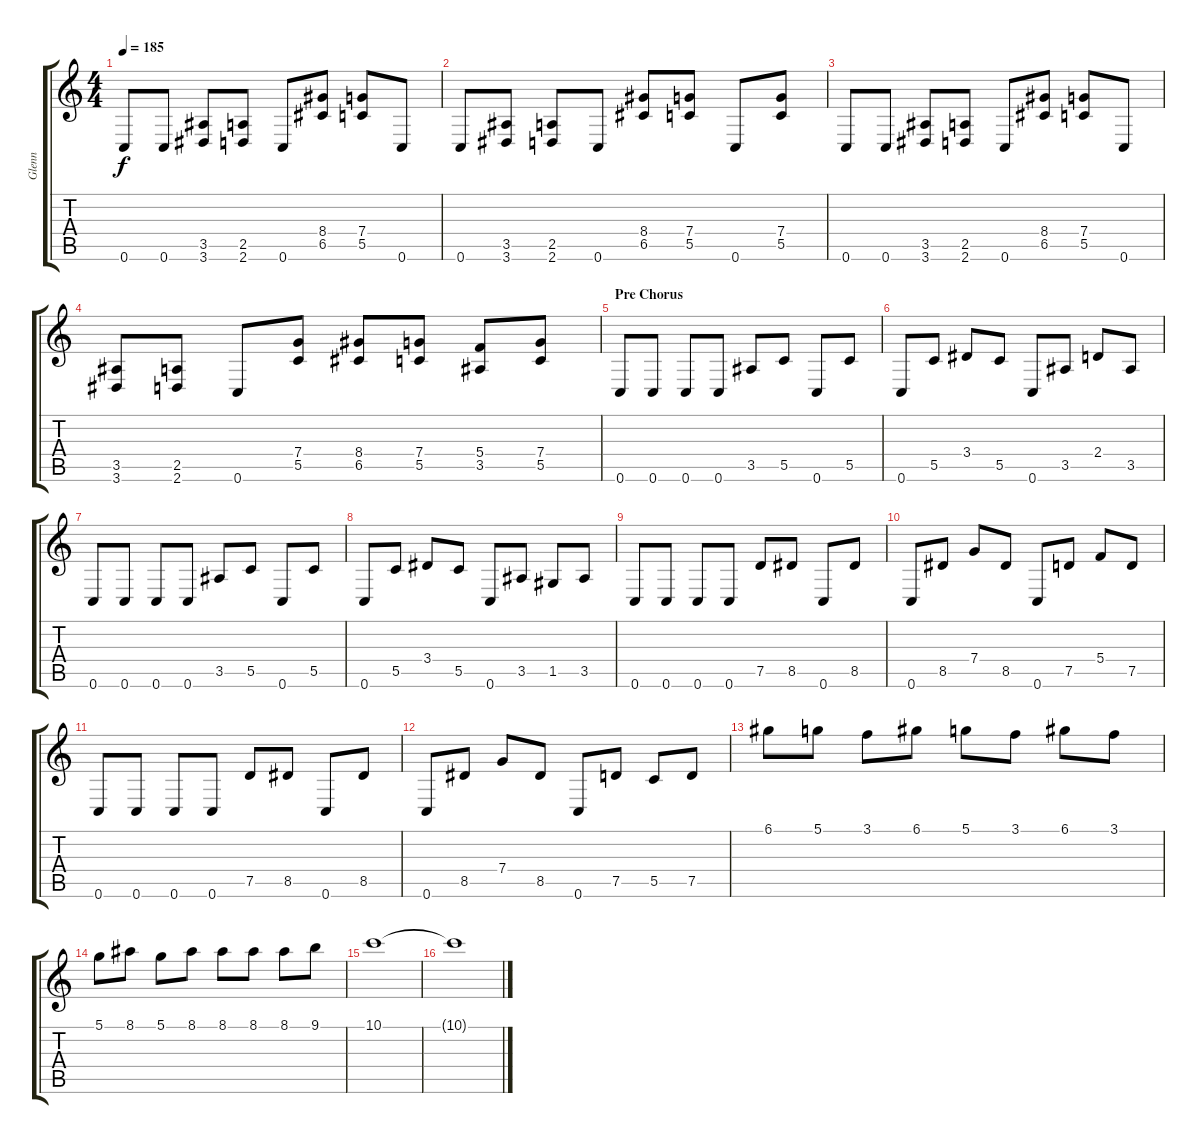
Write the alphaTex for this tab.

\track ("Glenn" "Glenn") {instrument overdrivenguitar}
\staff {score tabs}
\tuning (D4 A3 F3 C3 G2 C2) {hide}
\ts (4 4)
\tempo 185
\clef g2
\ks c
0.6.8{dy f} 0.6.8 (3.5 3.6).8 (2.5 2.6).8 0.6.8 (8.4 6.5).8 (7.4 5.5).8 0.6.8 |
0.6.8 (3.5 3.6).8 (2.5 2.6).8 0.6.8 (8.4 6.5).8 (7.4 5.5).8 0.6.8 (7.4 5.5).8 |
0.6.8 0.6.8 (3.5 3.6).8 (2.5 2.6).8 0.6.8 (8.4 6.5).8 (7.4 5.5).8 0.6.8 |
(3.5 3.6).8 (2.5 2.6).8 0.6.8 (7.4 5.5).8 (8.4 6.5).8 (7.4 5.5).8 (5.4 3.5).8 (7.4 5.5).8 |
\section ("" "Pre Chorus")
0.6.8 0.6.8 0.6.8 0.6.8 3.5.8 5.5.8 0.6.8 5.5.8 |
0.6.8 5.5.8 3.4.8 5.5.8 0.6.8 3.5.8 2.4.8 3.5.8 |
0.6.8 0.6.8 0.6.8 0.6.8 3.5.8 5.5.8 0.6.8 5.5.8 |
0.6.8 5.5.8 3.4.8 5.5.8 0.6.8 3.5.8 1.5.8 3.5.8 |
0.6.8 0.6.8 0.6.8 0.6.8 7.5.8 8.5.8 0.6.8 8.5.8 |
0.6.8 8.5.8 7.4.8 8.5.8 0.6.8 7.5.8 5.4.8 7.5.8 |
0.6.8 0.6.8 0.6.8 0.6.8 7.5.8 8.5.8 0.6.8 8.5.8 |
0.6.8 8.5.8 7.4.8 8.5.8 0.6.8 7.5.8 5.5.8 7.5.8 |
6.1.8 5.1.8 3.1.8 6.1.8 5.1.8 3.1.8 6.1.8 3.1.8 |
5.1.8 8.1.8 5.1.8 8.1.8 8.1.8 8.1.8 8.1.8 9.1.8 |
10.1.1 |
10.1{t}.1
